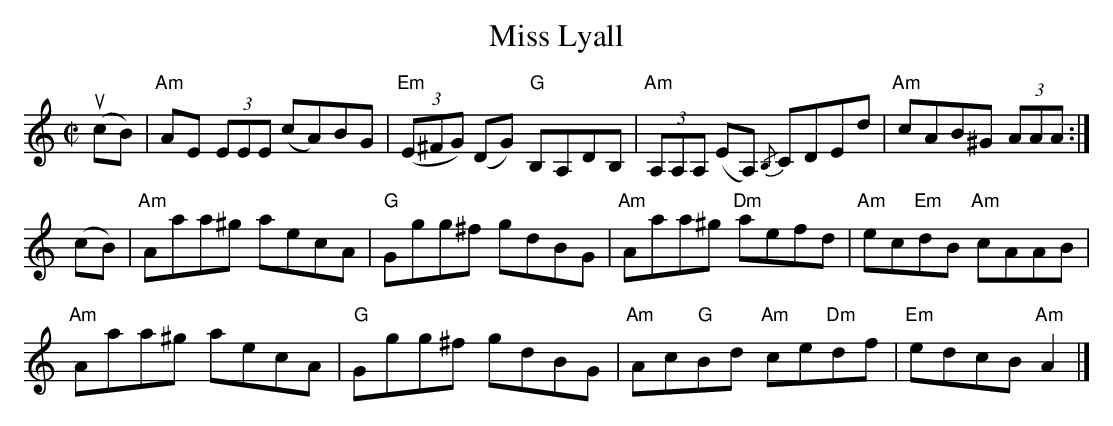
X:1
T:Miss Lyall
M:C|
L:1/8
Q:180
K:Am
(ucB)|\
"Am"AE (3EEE (cA)BG|"Em"((3E^FG) (DG) "G"B,A,DB,|"Am"(3A,A,A, (EA,) {/B,}CDEd|"Am"cAB^G (3AAA :|
(cB)|\
"Am"Aaa^g aecA|"G"Ggg^f gdBG|"Am"Aaa^g "Dm"aefd|"Am"ec"Em"dB "Am"cAAB|
"Am"Aaa^g aecA|"G"Ggg^f gdBG|"Am"Ac"G"Bd "Am"ce"Dm"df|"Em"edcB "Am"A2|]
